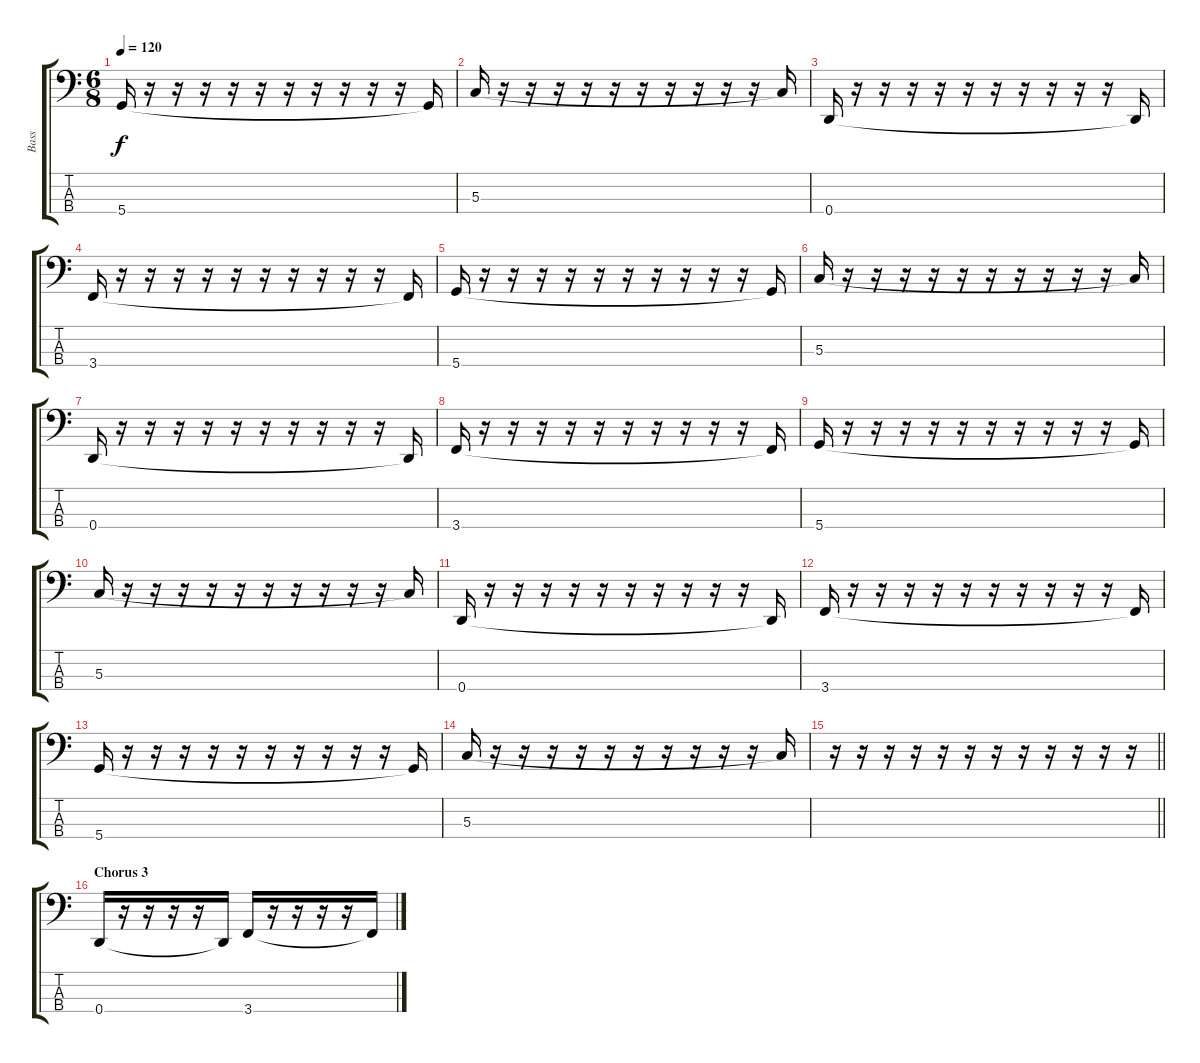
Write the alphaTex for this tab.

\track ("Bass" "Bass") {instrument electricbassfinger}
\staff {score tabs}
\tuning (F2 C2 G1 D1) {hide}
\ts (6 8)
\tempo 120
\clef f4
\ks c
5.4.16{dy f} r.16 r.16 r.16 r.16 r.16 r.16 r.16 r.16 r.16 r.16 5.4{t}.16 |
5.3.16 r.16 r.16 r.16 r.16 r.16 r.16 r.16 r.16 r.16 r.16 5.3{t}.16 |
0.4.16 r.16 r.16 r.16 r.16 r.16 r.16 r.16 r.16 r.16 r.16 0.4{t}.16 |
3.4.16 r.16 r.16 r.16 r.16 r.16 r.16 r.16 r.16 r.16 r.16 3.4{t}.16 |
5.4.16 r.16 r.16 r.16 r.16 r.16 r.16 r.16 r.16 r.16 r.16 5.4{t}.16 |
5.3.16 r.16 r.16 r.16 r.16 r.16 r.16 r.16 r.16 r.16 r.16 5.3{t}.16 |
0.4.16 r.16 r.16 r.16 r.16 r.16 r.16 r.16 r.16 r.16 r.16 0.4{t}.16 |
3.4.16 r.16 r.16 r.16 r.16 r.16 r.16 r.16 r.16 r.16 r.16 3.4{t}.16 |
5.4.16 r.16 r.16 r.16 r.16 r.16 r.16 r.16 r.16 r.16 r.16 5.4{t}.16 |
5.3.16 r.16 r.16 r.16 r.16 r.16 r.16 r.16 r.16 r.16 r.16 5.3{t}.16 |
0.4.16 r.16 r.16 r.16 r.16 r.16 r.16 r.16 r.16 r.16 r.16 0.4{t}.16 |
3.4.16 r.16 r.16 r.16 r.16 r.16 r.16 r.16 r.16 r.16 r.16 3.4{t}.16 |
5.4.16 r.16 r.16 r.16 r.16 r.16 r.16 r.16 r.16 r.16 r.16 5.4{t}.16 |
5.3.16 r.16 r.16 r.16 r.16 r.16 r.16 r.16 r.16 r.16 r.16 5.3{t}.16 |
\barLineRight lightlight
r.16 r.16 r.16 r.16 r.16 r.16 r.16 r.16 r.16 r.16 r.16 r.16 |
\section ("" "Chorus 3")
0.4.16 r.16 r.16 r.16 r.16 0.4{t}.16 3.4.16 r.16 r.16 r.16 r.16 3.4{t}.16
